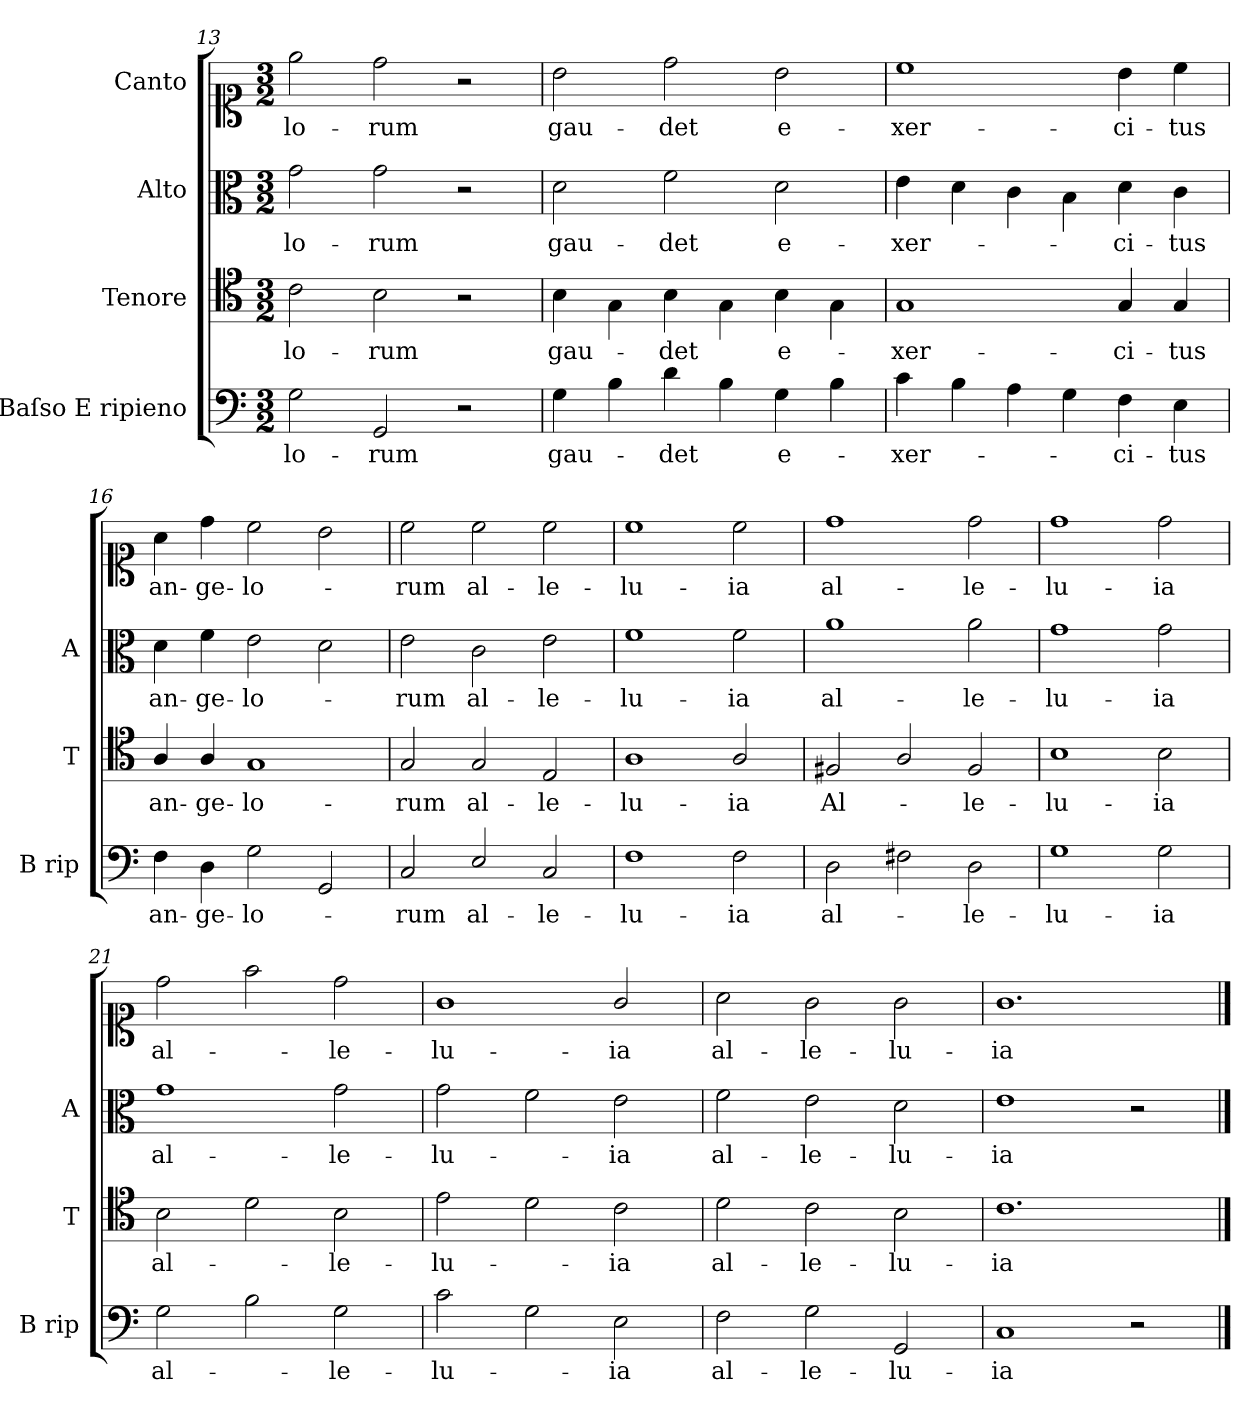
**kern	**text	**kern	**text	**kern	**text	**kern	**text
*part4	*part4	*part3	*part3	*part2	*part2	*part1	*part1
*staff4	*staff4	*staff3	*staff3	*staff2	*staff2	*staff1	*staff1
*I"Baſso E ripieno	*	*I"Tenore	*	*I"Alto	*	*I"Canto	*
*I'B rip	*	*I'T	*	*I'A	*	*	*
*clefF4	*	*clefC4	*	*clefC3	*	*clefC1	*
*k[]	*	*k[]	*	*k[]	*	*k[]	*
*M3/2	*	*M3/2	*	*M3/2	*	*M3/2	*
=13	=13	=13	=13	=13	=13	=13	=13
2G\	-lo-	2c\	-lo-	2g\	-lo-	2ee\	-lo-
2GG/	-rum	2B\	-rum	2g\	-rum	2dd\	-rum
2r	.	2r	.	2r	.	2r	.
=14	=14	=14	=14	=14	=14	=14	=14
4G\	gau-	4B\	gau-	2d\	gau-	2b\	gau-
4B\	.	4G\	.	.	.	.	.
4d\	-det	4B\	-det	2f\	-det	2dd\	-det
4B\	.	4G\	.	.	.	.	.
4G\	e-	4B\	e-	2d\	e-	2b\	e-
4B\	.	4G\	.	.	.	.	.
=15	=15	=15	=15	=15	=15	=15	=15
4c\	-xer-	1G/	-xer-	4e\	-xer-	1cc\	-xer-
4B\	.	.	.	4d\	.	.	.
4A\	.	.	.	4c\	.	.	.
4G\	.	.	.	4B\	.	.	.
4F\	-ci-	4G/	-ci-	4d\	-ci-	4b\	-ci-
4E\	-tus	4G/	-tus	4c\	-tus	4cc\	-tus
=16	=16	=16	=16	=16	=16	=16	=16
4F\	an-	4A/	an-	4d\	an-	4a\	an-
4D\	-ge-	4A/	-ge-	4f\	-ge-	4dd\	-ge-
2G\	-lo-	1G/	-lo-	2e\	-lo-	2cc\	-lo-
2GG/	.	.	.	2d\	.	2b\	.
=17	=17	=17	=17	=17	=17	=17	=17
2C/	-rum	2G/	-rum	2e\	-rum	2cc\	-rum
2E/	al-	2G/	al-	2c\	al-	2cc\	al-
2C/	-le-	2E/	-le-	2e\	-le-	2cc\	-le-
=18	=18	=18	=18	=18	=18	=18	=18
1F\	-lu-	1A\	-lu-	1f\	-lu-	1cc\	-lu-
2F\	-ia	2A/	-ia	2f\	-ia	2cc\	-ia
=19	=19	=19	=19	=19	=19	=19	=19
2D\	al-	2F#X/	Al-	1a\	al-	1dd\	al-
2F#X\	.	2A/	.	.	.	.	.
2D\	-le-	2F#/	-le-	2a\	-le-	2dd\	-le-
=20	=20	=20	=20	=20	=20	=20	=20
1G\	-lu-	1B\	-lu-	1g\	-lu-	1dd\	-lu-
2G\	-ia	2B\	-ia	2g\	-ia	2dd\	-ia
=21	=21	=21	=21	=21	=21	=21	=21
2G\	al-	2B\	al-	1g\	al-	2dd\	al-
2B\	.	2d\	.	.	.	2ff\	.
2G\	-le-	2B\	-le-	2g\	-le-	2dd\	-le-
=22	=22	=22	=22	=22	=22	=22	=22
2c\	-lu-	2e\	-lu-	2g\	-lu-	1g\	-lu-
2G\	.	2d\	.	2f\	.	.	.
2E\	-ia	2c\	-ia	2e\	-ia	2g/	-ia
=23	=23	=23	=23	=23	=23	=23	=23
2F\	al-	2d\	al-	2f\	al-	2a\	al-
2G\	le-	2c\	le-	2e\	le-	2g\	le-
2GG/	-lu-	2B\	-lu-	2d\	-lu-	2g\	-lu-
=24	=24	=24	=24	=24	=24	=24	=24
1C/	-ia	1.c\	-ia	1e\	-ia	1.g\	-ia
2r	.	.	.	2r	.	.	.
==	==	==	==	==	==	==	==
*-	*-	*-	*-	*-	*-	*-	*-
